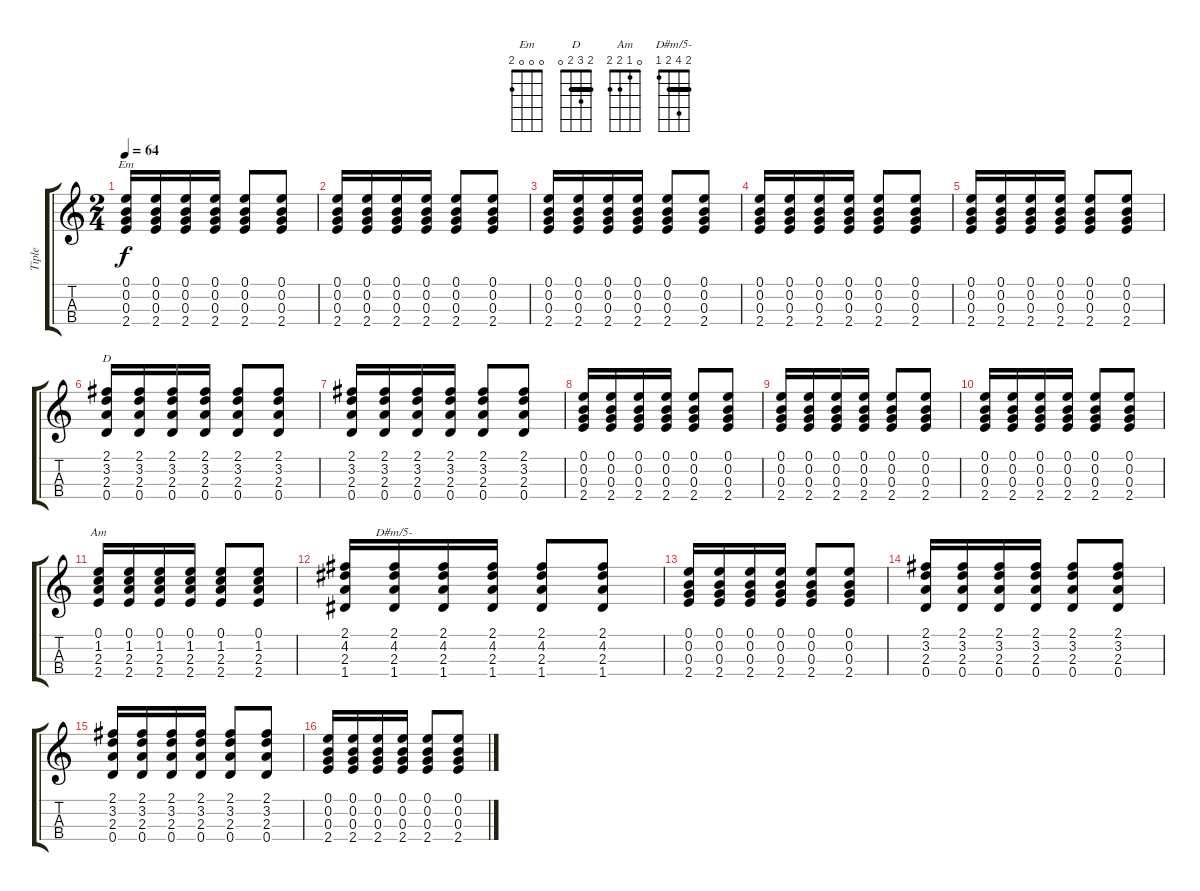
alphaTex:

\track ("Tiple" "Tiple") {instrument acousticguitarsteel}
\staff {score tabs}
\tuning (E4 B3 G3 D3) {hide}
\chord ("Em" 0 0 0 2)
\chord ("D" 2 3 2 0) {barre 2}
\chord ("Am" 0 1 2 2)
\chord ("D#m/5-" 2 4 2 1) {barre 2}
\ts (2 4)
\tempo 64
\clef g2
\ks c
(0.1 0.2 0.3 2.4).16{ch "Em" dy f volume 0} (0.1 0.2 0.3 2.4).16{volume 1} (0.1 0.2 0.3 2.4).16{volume 1} (0.1 0.2 0.3 2.4).16{volume 1} (0.1 0.2 0.3 2.4).8{volume 1} (0.1 0.2 0.3 2.4).8{volume 2} |
(0.1 0.2 0.3 2.4).16{volume 2} (0.1 0.2 0.3 2.4).16{volume 2} (0.1 0.2 0.3 2.4).16{volume 3} (0.1 0.2 0.3 2.4).16{volume 3} (0.1 0.2 0.3 2.4).8{volume 3} (0.1 0.2 0.3 2.4).8{volume 3} |
(0.1 0.2 0.3 2.4).16{volume 4} (0.1 0.2 0.3 2.4).16{volume 4} (0.1 0.2 0.3 2.4).16{volume 4} (0.1 0.2 0.3 2.4).16{volume 4} (0.1 0.2 0.3 2.4).8{volume 4} (0.1 0.2 0.3 2.4).8 |
(0.1 0.2 0.3 2.4).16 (0.1 0.2 0.3 2.4).16 (0.1 0.2 0.3 2.4).16 (0.1 0.2 0.3 2.4).16 (0.1 0.2 0.3 2.4).8 (0.1 0.2 0.3 2.4).8 |
(0.1 0.2 0.3 2.4).16 (0.1 0.2 0.3 2.4).16 (0.1 0.2 0.3 2.4).16 (0.1 0.2 0.3 2.4).16 (0.1 0.2 0.3 2.4).8 (0.1 0.2 0.3 2.4).8 |
(2.1 3.2 2.3 0.4).16{ch "D"} (2.1 3.2 2.3 0.4).16 (2.1 3.2 2.3 0.4).16 (2.1 3.2 2.3 0.4).16 (2.1 3.2 2.3 0.4).8 (2.1 3.2 2.3 0.4).8 |
(2.1 3.2 2.3 0.4).16 (2.1 3.2 2.3 0.4).16 (2.1 3.2 2.3 0.4).16 (2.1 3.2 2.3 0.4).16 (2.1 3.2 2.3 0.4).8 (2.1 3.2 2.3 0.4).8 |
(0.1 0.2 0.3 2.4).16 (0.1 0.2 0.3 2.4).16 (0.1 0.2 0.3 2.4).16 (0.1 0.2 0.3 2.4).16 (0.1 0.2 0.3 2.4).8 (0.1 0.2 0.3 2.4).8 |
(0.1 0.2 0.3 2.4).16 (0.1 0.2 0.3 2.4).16 (0.1 0.2 0.3 2.4).16 (0.1 0.2 0.3 2.4).16 (0.1 0.2 0.3 2.4).8 (0.1 0.2 0.3 2.4).8 |
(0.1 0.2 0.3 2.4).16 (0.1 0.2 0.3 2.4).16 (0.1 0.2 0.3 2.4).16 (0.1 0.2 0.3 2.4).16 (0.1 0.2 0.3 2.4).8 (0.1 0.2 0.3 2.4).8 |
(0.1 1.2 2.3 2.4).16{ch "Am"} (0.1 1.2 2.3 2.4).16 (0.1 1.2 2.3 2.4).16 (0.1 1.2 2.3 2.4).16 (0.1 1.2 2.3 2.4).8 (0.1 1.2 2.3 2.4).8 |
(2.1 4.2 2.3 1.4).16 (2.1 4.2 2.3 1.4).16{ch "D#m/5-"} (2.1 4.2 2.3 1.4).16 (2.1 4.2 2.3 1.4).16 (2.1 4.2 2.3 1.4).8 (2.1 4.2 2.3 1.4).8 |
(0.1 0.2 0.3 2.4).16 (0.1 0.2 0.3 2.4).16 (0.1 0.2 0.3 2.4).16 (0.1 0.2 0.3 2.4).16 (0.1 0.2 0.3 2.4).8 (0.1 0.2 0.3 2.4).8 |
(2.1 3.2 2.3 0.4).16 (2.1 3.2 2.3 0.4).16 (2.1 3.2 2.3 0.4).16 (2.1 3.2 2.3 0.4).16 (2.1 3.2 2.3 0.4).8 (2.1 3.2 2.3 0.4).8 |
(2.1 3.2 2.3 0.4).16 (2.1 3.2 2.3 0.4).16 (2.1 3.2 2.3 0.4).16 (2.1 3.2 2.3 0.4).16 (2.1 3.2 2.3 0.4).8 (2.1 3.2 2.3 0.4).8 |
(0.1 0.2 0.3 2.4).16 (0.1 0.2 0.3 2.4).16 (0.1 0.2 0.3 2.4).16 (0.1 0.2 0.3 2.4).16 (0.1 0.2 0.3 2.4).8 (0.1 0.2 0.3 2.4).8
